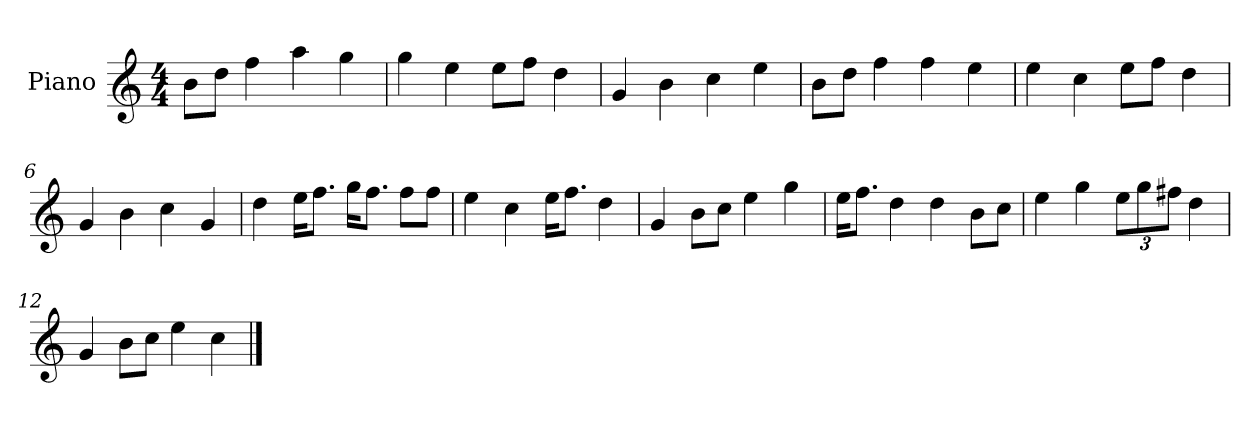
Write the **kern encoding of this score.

**kern
*part1
*staff1
*I"Piano
*I'P-no
*clefG2
*k[]
*M4/4
*MM90
=1
8b\L
8dd\J
4ff\
4aa\
4gg\
=2
4gg\
4ee\
8ee\L
8ff\J
4dd\
=3
4g/
4b\
4cc\
4ee\
=4
8b\L
8dd\J
4ff\
4ff\
4ee\
=5
4ee\
4cc\
8ee\L
8ff\J
4dd\
=6
4g/
4b\
4cc\
4g/
=7
4dd\
16ee\KL
8.ff\J
16gg\KL
8.ff\J
8ff\L
8ff\J
!!LO:LB:g=z
=8
4ee\
4cc\
16ee\KL
8.ff\J
4dd\
=9
4g/
8b\L
8cc\J
4ee\
4gg\
=10
16ee\KL
8.ff\J
4dd\
4dd\
8b\L
8cc\J
=11
4ee\
4gg\
*Xbrackettup
12ee\L
12gg\
12ff#X\J
4dd\
=12
4g/
8b\L
8cc\J
4ee\
4cc\
==
*-
